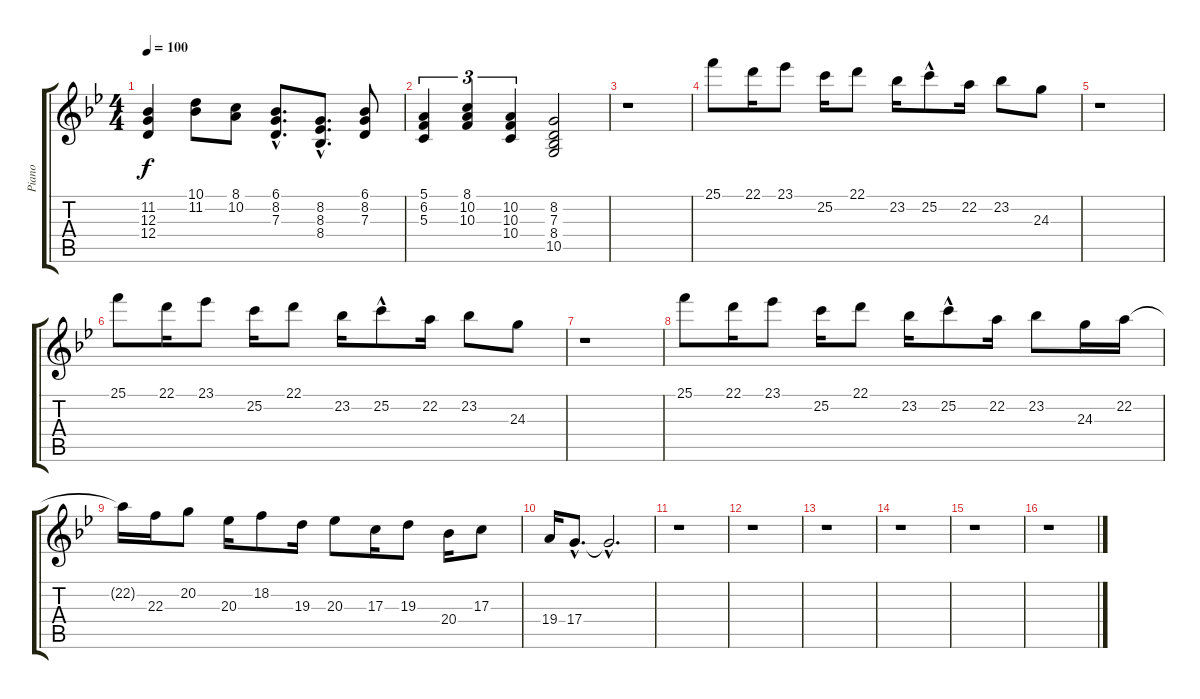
\track ("Piano" "Piano") {instrument acousticgrandpiano}
\staff {score tabs}
\tuning (E4 B3 G3 D3 A2 E2) {hide}
\ts (4 4)
\tempo 100
\clef g2
\ks gminor
(11.2 12.3 12.4).4{dy f} (10.1 11.2).8 (8.1 10.2).8 (6.1{hac} 8.2{hac} 7.3{hac}).8{d} (8.2{hac} 8.3{hac} 8.4{hac}).8{d} (6.1 8.2 7.3).8 |
(5.1 6.2 5.3).4{tu (3 2)} (8.1 10.2 10.3).4{tu (3 2)} (10.2 10.3 10.4).4{tu (3 2)} (8.2 7.3 8.4 10.5).2 |
r.1 |
25.1.8 22.1.16 23.1.8 25.2.16 22.1.8 23.2.16 25.2{hac}.8 22.2.16 23.2.8 24.3.8 |
r.1 |
25.1.8 22.1.16 23.1.8 25.2.16 22.1.8 23.2.16 25.2{hac}.8 22.2.16 23.2.8 24.3.8 |
r.1 |
25.1.8 22.1.16 23.1.8 25.2.16 22.1.8 23.2.16 25.2{hac}.8 22.2.16 23.2.8 24.3.16 22.2.16 |
22.2{t}.16 22.3.16 20.2.8 20.3.16 18.2.8 19.3.16 20.3.8 17.3.16 19.3.8 20.4.16 17.3.8 |
19.4.16 17.4{hac}.8{d} 17.4{hac t}.2{d} |
r.1 |
r.1 |
r.1 |
r.1 |
r.1 |
r.1
